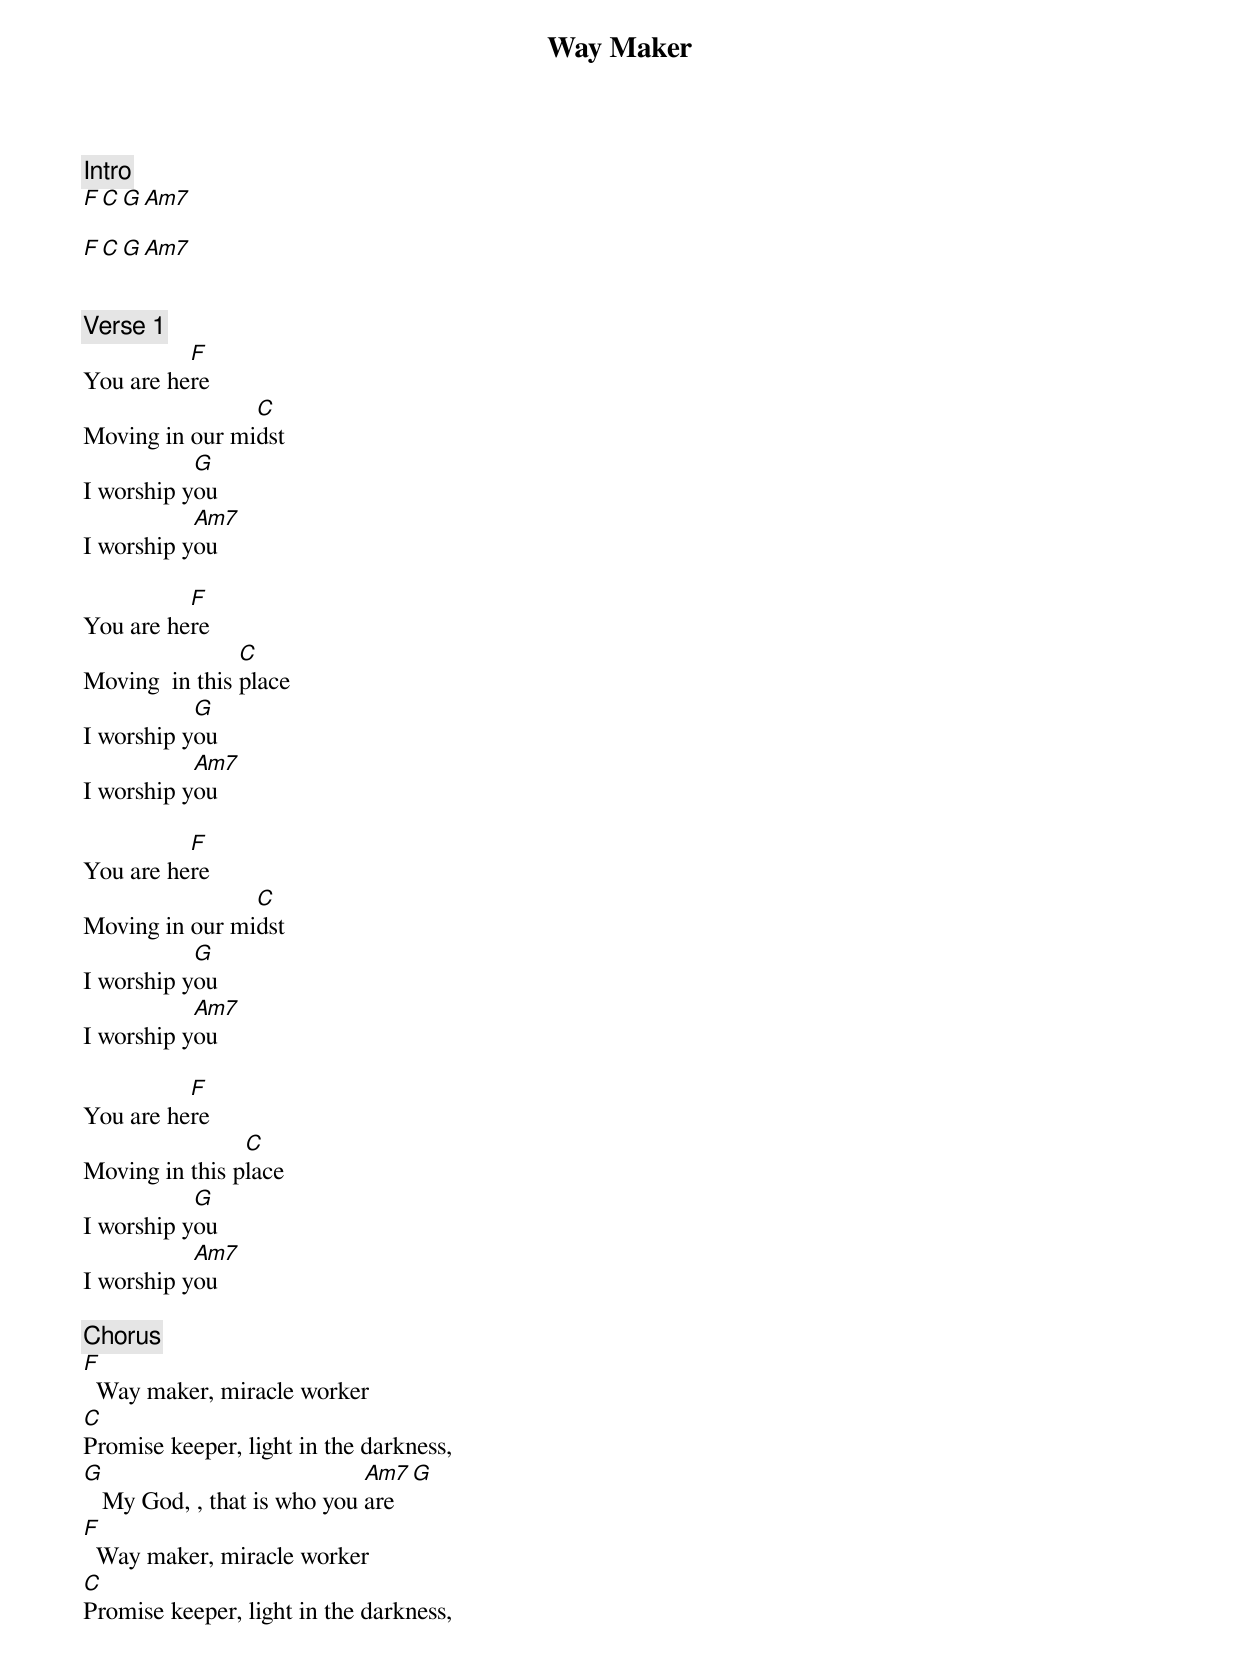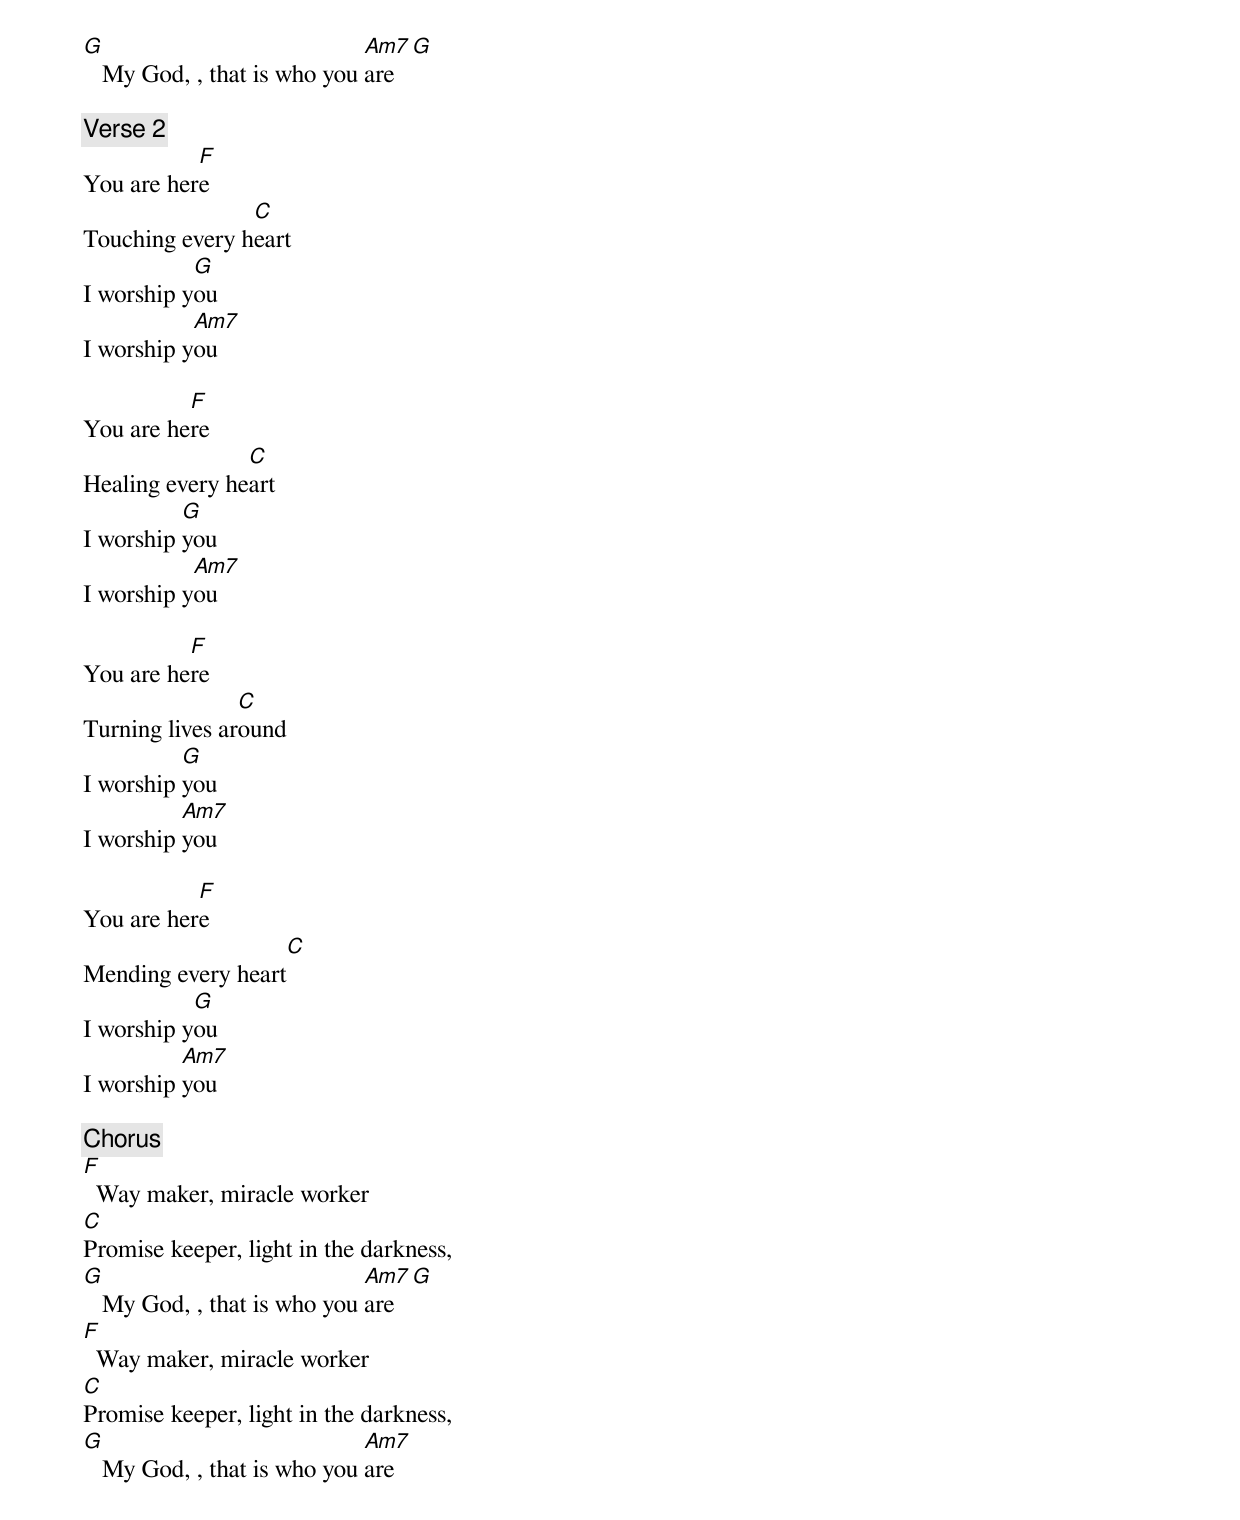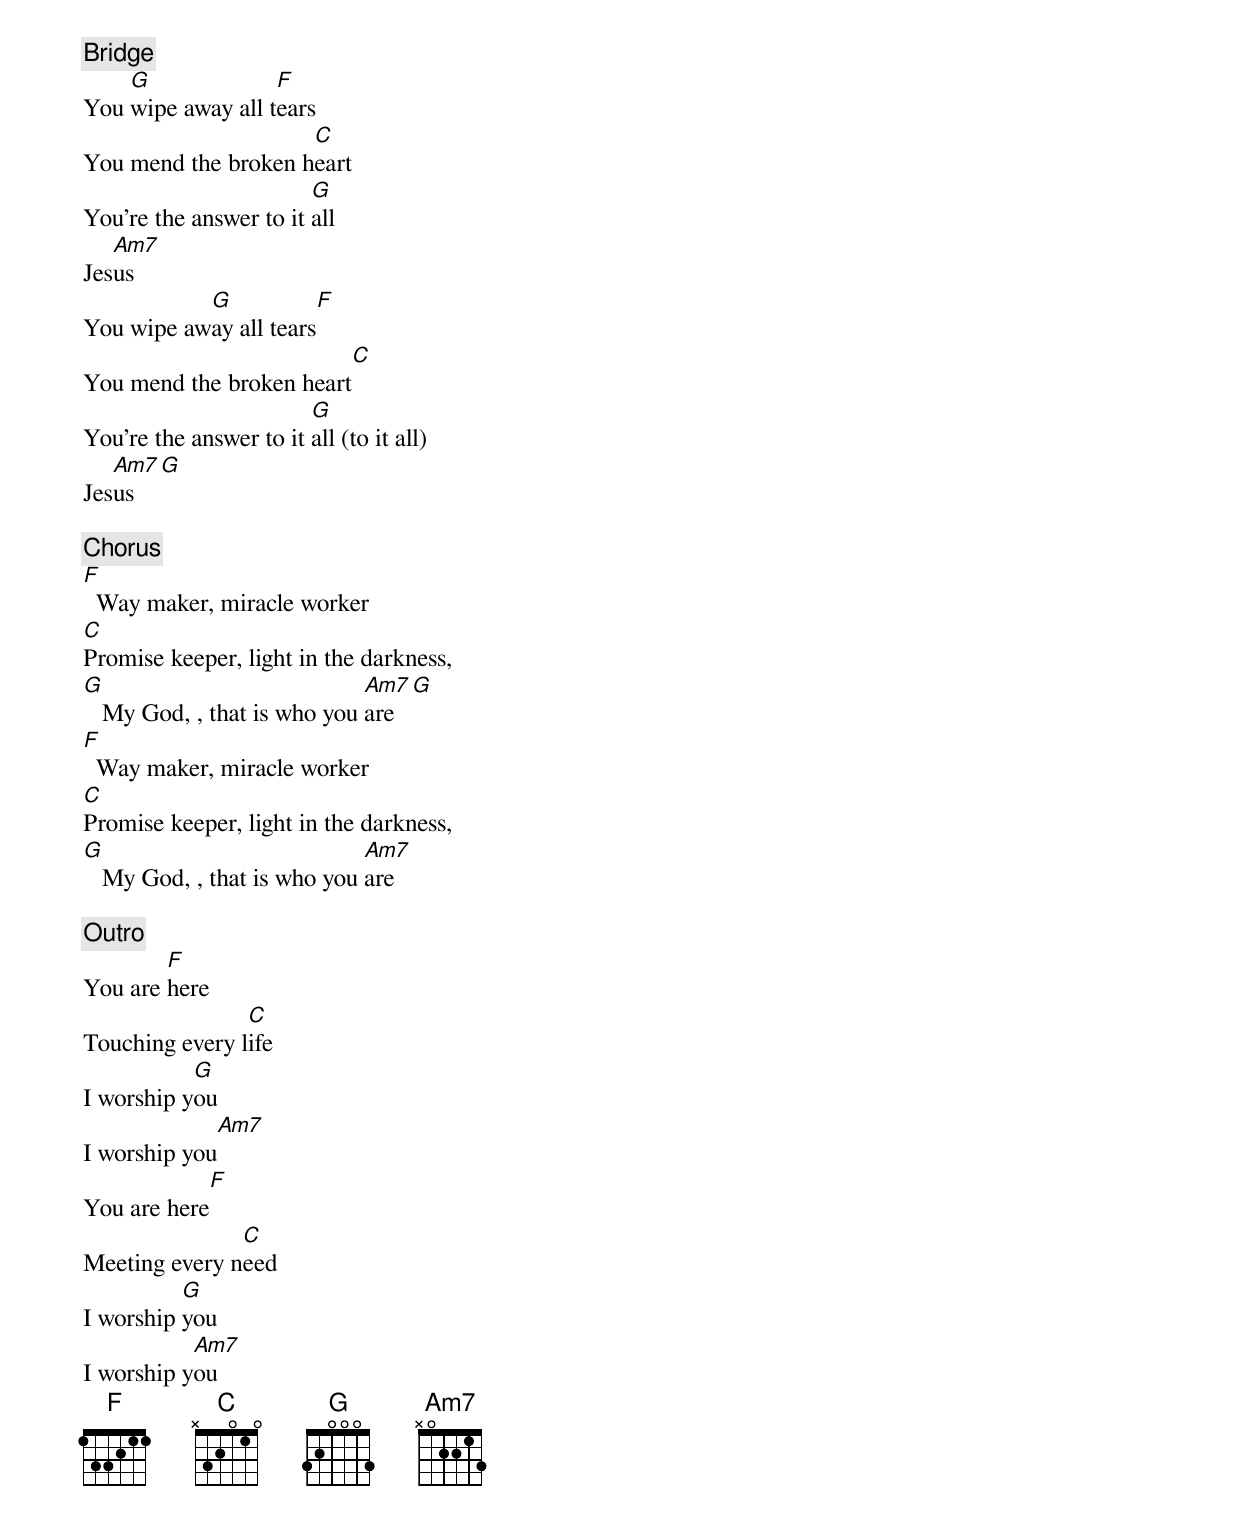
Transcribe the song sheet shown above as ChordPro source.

{title: Way Maker}
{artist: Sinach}
{comment: Intro}
[F][C][G][Am7]

[F][C][G][Am7]


{comment: Verse 1}
You are he[F]re
Moving in our mi[C]dst
I worship y[G]ou
I worship y[Am7]ou

You are he[F]re
Moving  in this [C]place
I worship y[G]ou
I worship y[Am7]ou

You are he[F]re
Moving in our mi[C]dst
I worship y[G]ou
I worship y[Am7]ou

You are he[F]re
Moving in this p[C]lace
I worship y[G]ou
I worship y[Am7]ou

{comment: Chorus}
[F]  Way maker, miracle worker
[C]Promise keeper, light in the darkness,
[G]   My God, , that is who you [Am7]are[G]
[F]  Way maker, miracle worker
[C]Promise keeper, light in the darkness,
[G]   My God, , that is who you [Am7]are[G]

{comment: Verse 2}
You are her[F]e
Touching every h[C]eart
I worship y[G]ou
I worship y[Am7]ou

You are he[F]re
Healing every he[C]art
I worship [G]you
I worship y[Am7]ou

You are he[F]re
Turning lives ar[C]ound
I worship [G]you
I worship [Am7]you

You are her[F]e
Mending every heart[C]
I worship y[G]ou
I worship [Am7]you

{comment: Chorus}
[F]  Way maker, miracle worker
[C]Promise keeper, light in the darkness,
[G]   My God, , that is who you [Am7]are[G]
[F]  Way maker, miracle worker
[C]Promise keeper, light in the darkness,
[G]   My God, , that is who you [Am7]are

{comment: Bridge}
You [G]wipe away all t[F]ears
You mend the broken h[C]eart
You’re the answer to it [G]all
Jes[Am7]us
You wipe aw[G]ay all tears[F]
You mend the broken heart[C]
You’re the answer to it [G]all (to it all)
Jes[Am7]us[G]

{comment: Chorus}
[F]  Way maker, miracle worker
[C]Promise keeper, light in the darkness,
[G]   My God, , that is who you [Am7]are[G]
[F]  Way maker, miracle worker
[C]Promise keeper, light in the darkness,
[G]   My God, , that is who you [Am7]are

{comment: Outro}
You are [F]here
Touching every l[C]ife
I worship y[G]ou
I worship you[Am7]
You are here[F]
Meeting every n[C]eed
I worship [G]you
I worship y[Am7]ou
